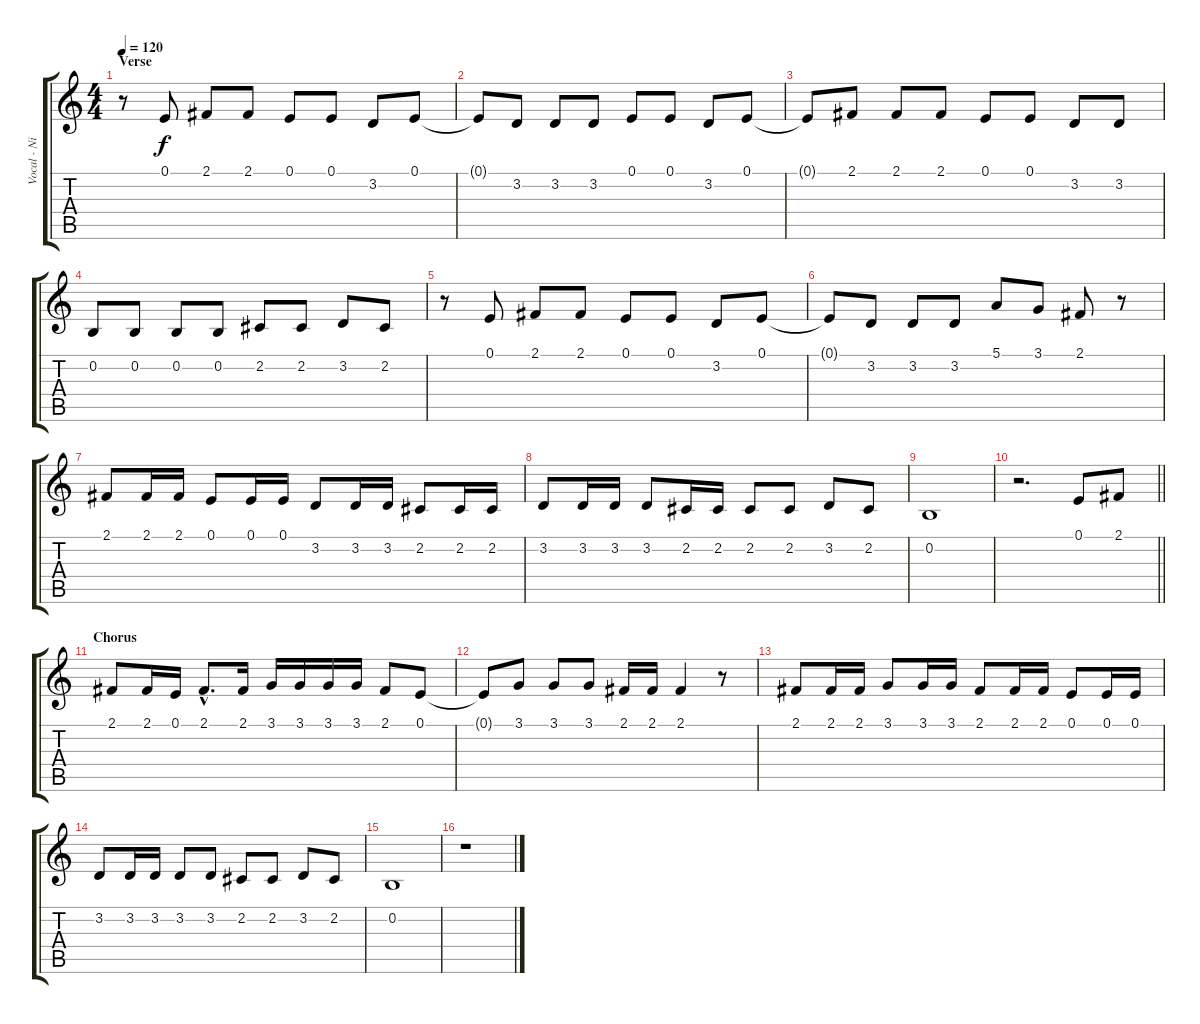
\track ("Vocal - Nikola" "Vocal - Ni") {instrument flute}
\staff {score tabs}
\tuning (E4 B3 G3 D3 A2 E2) {hide}
\ts (4 4)
\section ("" "Verse")
\tempo 120
\clef g2
\ks c
r.8{dy f} 0.1.8 2.1.8 2.1.8 0.1.8 0.1.8 3.2.8 0.1.8 |
0.1{t}.8 3.2.8 3.2.8 3.2.8 0.1.8 0.1.8 3.2.8 0.1.8 |
0.1{t}.8 2.1.8 2.1.8 2.1.8 0.1.8 0.1.8 3.2.8 3.2.8 |
0.2.8 0.2.8 0.2.8 0.2.8 2.2.8 2.2.8 3.2.8 2.2.8 |
r.8 0.1.8 2.1.8 2.1.8 0.1.8 0.1.8 3.2.8 0.1.8 |
0.1{t}.8 3.2.8 3.2.8 3.2.8 5.1.8 3.1.8 2.1.8 r.8 |
2.1.8 2.1.16 2.1.16 0.1.8 0.1.16 0.1.16 3.2.8 3.2.16 3.2.16 2.2.8 2.2.16 2.2.16 |
3.2.8 3.2.16 3.2.16 3.2.8 2.2.16 2.2.16 2.2.8 2.2.8 3.2.8 2.2.8 |
0.2.1 |
\barLineRight lightlight
r.2{d} 0.1.8 2.1.8 |
\section ("" "Chorus")
2.1.8 2.1.16 0.1.16 2.1{hac}.8{d} 2.1.16 3.1.16 3.1.16 3.1.16 3.1.16 2.1.8 0.1.8 |
0.1{t}.8 3.1.8 3.1.8 3.1.8 2.1.16 2.1.16 2.1.4 r.8 |
2.1.8 2.1.16 2.1.16 3.1.8 3.1.16 3.1.16 2.1.8 2.1.16 2.1.16 0.1.8 0.1.16 0.1.16 |
3.2.8 3.2.16 3.2.16 3.2.8 3.2.8 2.2.8 2.2.8 3.2.8 2.2.8 |
0.2.1 |
r.1
